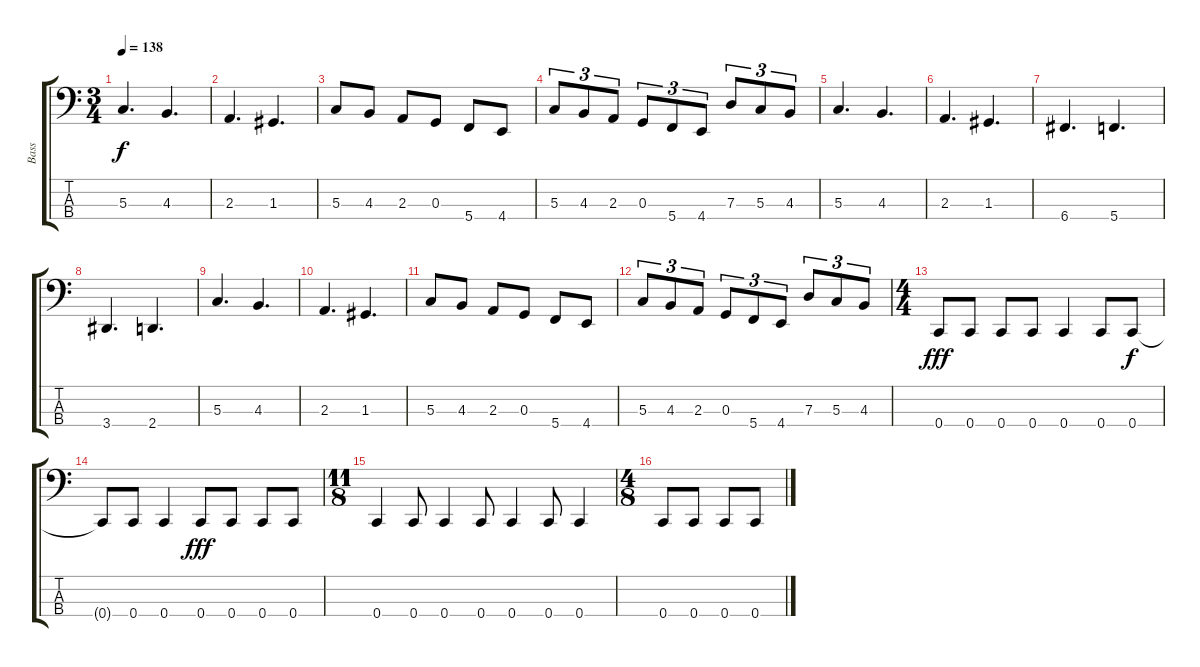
\track ("Bass" "Bass") {instrument electricbassfinger}
\staff {score tabs}
\tuning (F2 C2 G1 C1) {hide}
\ts (3 4)
\tempo 138
\clef f4
\ks c
5.3.4{d dy f} 4.3.4{d} |
2.3.4{d} 1.3.4{d} |
5.3.8 4.3.8 2.3.8 0.3.8 5.4.8 4.4.8 |
5.3.8{tu (3 2)} 4.3.8{tu (3 2)} 2.3.8{tu (3 2)} 0.3.8{tu (3 2)} 5.4.8{tu (3 2)} 4.4.8{tu (3 2)} 7.3.8{tu (3 2)} 5.3.8{tu (3 2)} 4.3.8{tu (3 2)} |
5.3.4{d} 4.3.4{d} |
2.3.4{d} 1.3.4{d} |
6.4.4{d} 5.4.4{d} |
3.4.4{d} 2.4.4{d} |
5.3.4{d} 4.3.4{d} |
2.3.4{d} 1.3.4{d} |
5.3.8 4.3.8 2.3.8 0.3.8 5.4.8 4.4.8 |
5.3.8{tu (3 2)} 4.3.8{tu (3 2)} 2.3.8{tu (3 2)} 0.3.8{tu (3 2)} 5.4.8{tu (3 2)} 4.4.8{tu (3 2)} 7.3.8{tu (3 2)} 5.3.8{tu (3 2)} 4.3.8{tu (3 2)} |
\ts (4 4)
0.4.8{dy fff} 0.4.8 0.4.8 0.4.8 0.4.4 0.4.8 0.4.8{dy f} |
0.4{t}.8 0.4.8 0.4.4 0.4.8{dy fff} 0.4.8 0.4.8 0.4.8 |
\ts (11 8)
0.4.4 0.4.8 0.4.4 0.4.8 0.4.4 0.4.8 0.4.4 |
\ts (4 8)
0.4.8 0.4.8 0.4.8 0.4.8
